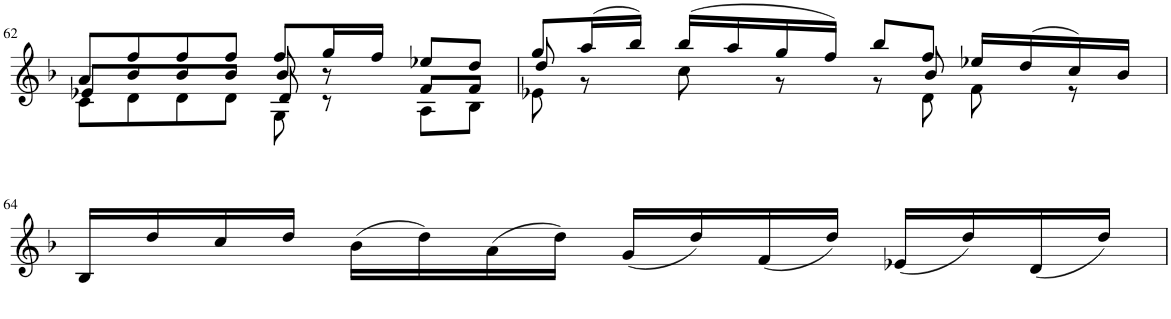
**kern
*part1
*staff1
*I"Violin
*I'Vln.
!!LO:PB:g=z
*clefG2
*k[b-]
*M2/2
*met(c|)
=62
*^
*	*^
*	*	*^
8a/L	8c\L	8e-X/L	2ryy
8ff/	8d\	8b-/	.
8ff/	8d\	8b-/	.
8ff/J	8d\J	8b-/J	.
8ff/L	8G\	8b-/	8d/
16gg/L	8r	8r	8ryy
16ff/JJ	.	.	.
8ee-X/L	8A\L	8f/L	4ryy
8dd/J	8B-\J	8f/J	.
*	*	*v	*v
=63	=63	=63
8gg/L	8e-X\	8dd/
(16aa/L	8r	8ryy
16bb-/JJ)	.	.
(16bb-/LL	8cc\	4ryy
16aa/	.	.
16gg/	8r	.
16ff/JJ)	.	.
8bb-/L	8r	8ryy
8ff/J	8d\	8b-/
16ee-X/LL	8f\	4ryy
(16dd/	.	.
16cc/)	8r	.
16b-/JJ	.	.
*v	*v	*v
!!LO:LB:g=z
=64
16B-/LL
16dd/
16cc/
16dd/JJ
(16b-\LL
16dd\)
(16a\
16dd\JJ)
(16g/LL
16dd/)
(16f/
16dd/JJ)
(16e-X/LL
16dd/)
(16d/
16dd/JJ)
=
*-
